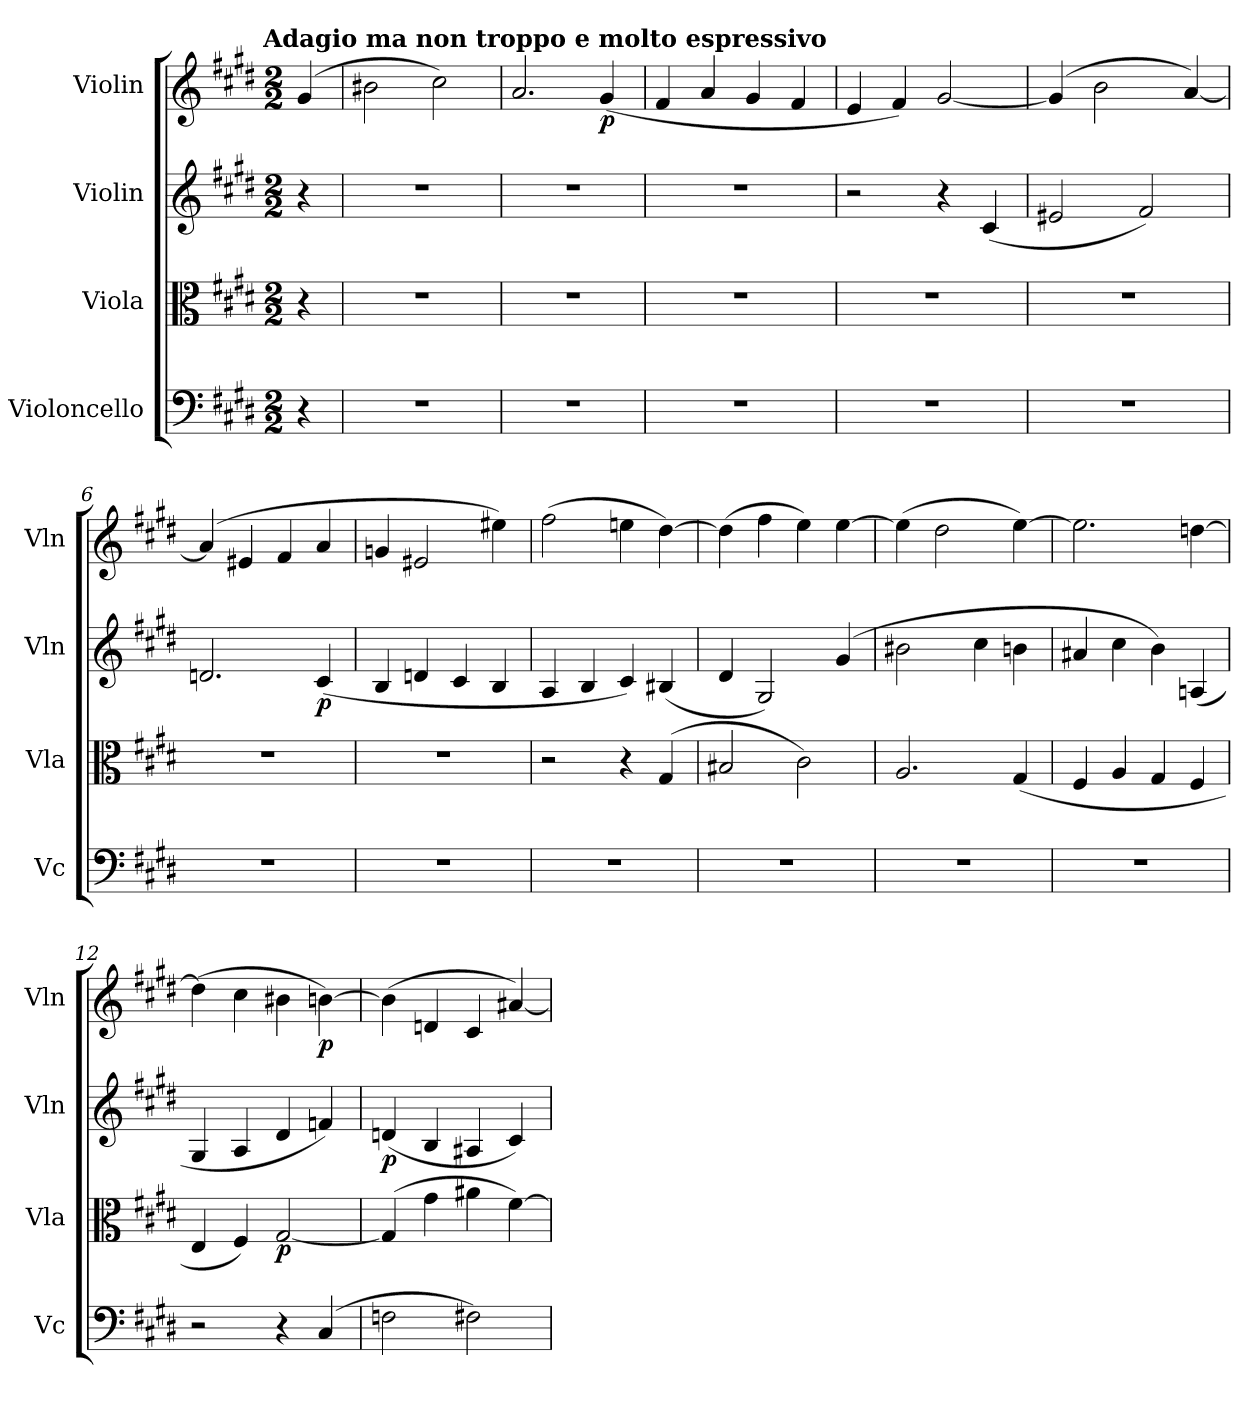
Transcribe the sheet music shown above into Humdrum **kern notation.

**kern	**kern	**dynam	**kern	**dynam	**kern	**dynam
*part4	*part3	*part3	*part2	*part2	*part1	*part1
*staff4	*staff3	*staff3	*staff2	*staff2	*staff1	*staff1
*I"Violoncello	*I"Viola	*	*I"Violin	*	*I"Violin	*
*I'Vc	*I'Vla	*	*I'Vln	*	*I'Vln	*
*clefF4	*clefC3	*	*clefG2	*	*clefG2	*
*k[f#c#g#d#]	*k[f#c#g#d#]	*	*k[f#c#g#d#]	*	*k[f#c#g#d#]	*
!!LO:TX:omd:t=Adagio ma non troppo e molto espressivo
*M2/2	*M2/2	*	*M2/2	*	*M2/2	*
*MM69	*MM69	*	*MM69	*	*MM69	*
=	=	=	=	=	=	=
4r	4r	.	4r	.	(4g#/	.
=1	=1	=1	=1	=1	=1	=1
1r	1r	.	1r	.	2b#X\	.
.	.	.	.	.	2cc#\)	.
=2	=2	=2	=2	=2	=2	=2
1r	1r	.	1r	.	2.a/	.
.	.	.	.	.	(4g#/	p
=3	=3	=3	=3	=3	=3	=3
1r	1r	.	1r	.	4f#/	.
.	.	.	.	.	4a/	.
.	.	.	.	.	4g#/	.
.	.	.	.	.	4f#/	.
=4	=4	=4	=4	=4	=4	=4
1r	1r	.	2r	.	4e/	.
.	.	.	.	.	4f#/)	.
.	.	.	4r	.	[2g#/	.
.	.	.	(4c#/	.	.	.
=5	=5	=5	=5	=5	=5	=5
1r	1r	.	2e#X/	.	(4g#/]	.
.	.	.	.	.	2b\	.
.	.	.	2f#/)	.	.	.
.	.	.	.	.	[4a/)	.
=6	=6	=6	=6	=6	=6	=6
1r	1r	.	2.dn/	.	(4a/]	.
.	.	.	.	.	4e#X/	.
.	.	.	.	.	4f#/	.
.	.	.	(4c#/	p	4a/	.
=7	=7	=7	=7	=7	=7	=7
1r	1r	.	4B/	.	4gn/	.
.	.	.	4dn/	.	2e#X/	.
.	.	.	4c#/	.	.	.
.	.	.	4B/	.	4ee#X\)	.
=8	=8	=8	=8	=8	=8	=8
1r	2r	.	4A/	.	(2ff#\	.
.	.	.	4B/	.	.	.
.	4r	.	4c#/)	.	4een\	.
.	(4G#/	.	(4B#X/	.	[4dd#\)	.
=9	=9	=9	=9	=9	=9	=9
1r	2B#X/	.	4d#/	.	(4dd#\]	.
.	.	.	2G#/)	.	4ff#\	.
.	2c#\)	.	.	.	4ee\)	.
.	.	.	(4g#/	.	[4ee\	.
=10	=10	=10	=10	=10	=10	=10
1r	2.A/	.	2b#X\	.	(4ee\]	.
.	.	.	.	.	2dd#\	.
.	.	.	4cc#\	.	.	.
.	(4G#/	.	4bn\	.	[4ee\)	.
=11	=11	=11	=11	=11	=11	=11
1r	4F#/	.	4a#X/	.	2.ee\]	.
.	4A/	.	4cc#\	.	.	.
.	4G#/	.	4b\)	.	.	.
.	4F#/	.	(4An/	.	[4ddn\	.
=12	=12	=12	=12	=12	=12	=12
2r	4E/	.	4G#/	.	(4dd\]	.
.	4F#/)	.	4A/	.	4cc#\	.
4r	[2G#/	p	4d#/	.	4b#X\	.
(4C#/	.	.	4fn/)	.	[4bn\)	p
=13	=13	=13	=13	=13	=13	=13
2Fn\	(4G#/]	.	(4dn/	p	(4b\]	.
.	4g#\	.	4B/	.	4dn/	.
2F#X\)	4a#X\	.	4A#X/	.	4c#/	.
.	[4f#\)	.	4c#/)	.	[4a#X/)	.
=	=	=	=	=	=	=
*-	*-	*-	*-	*-	*-	*-
